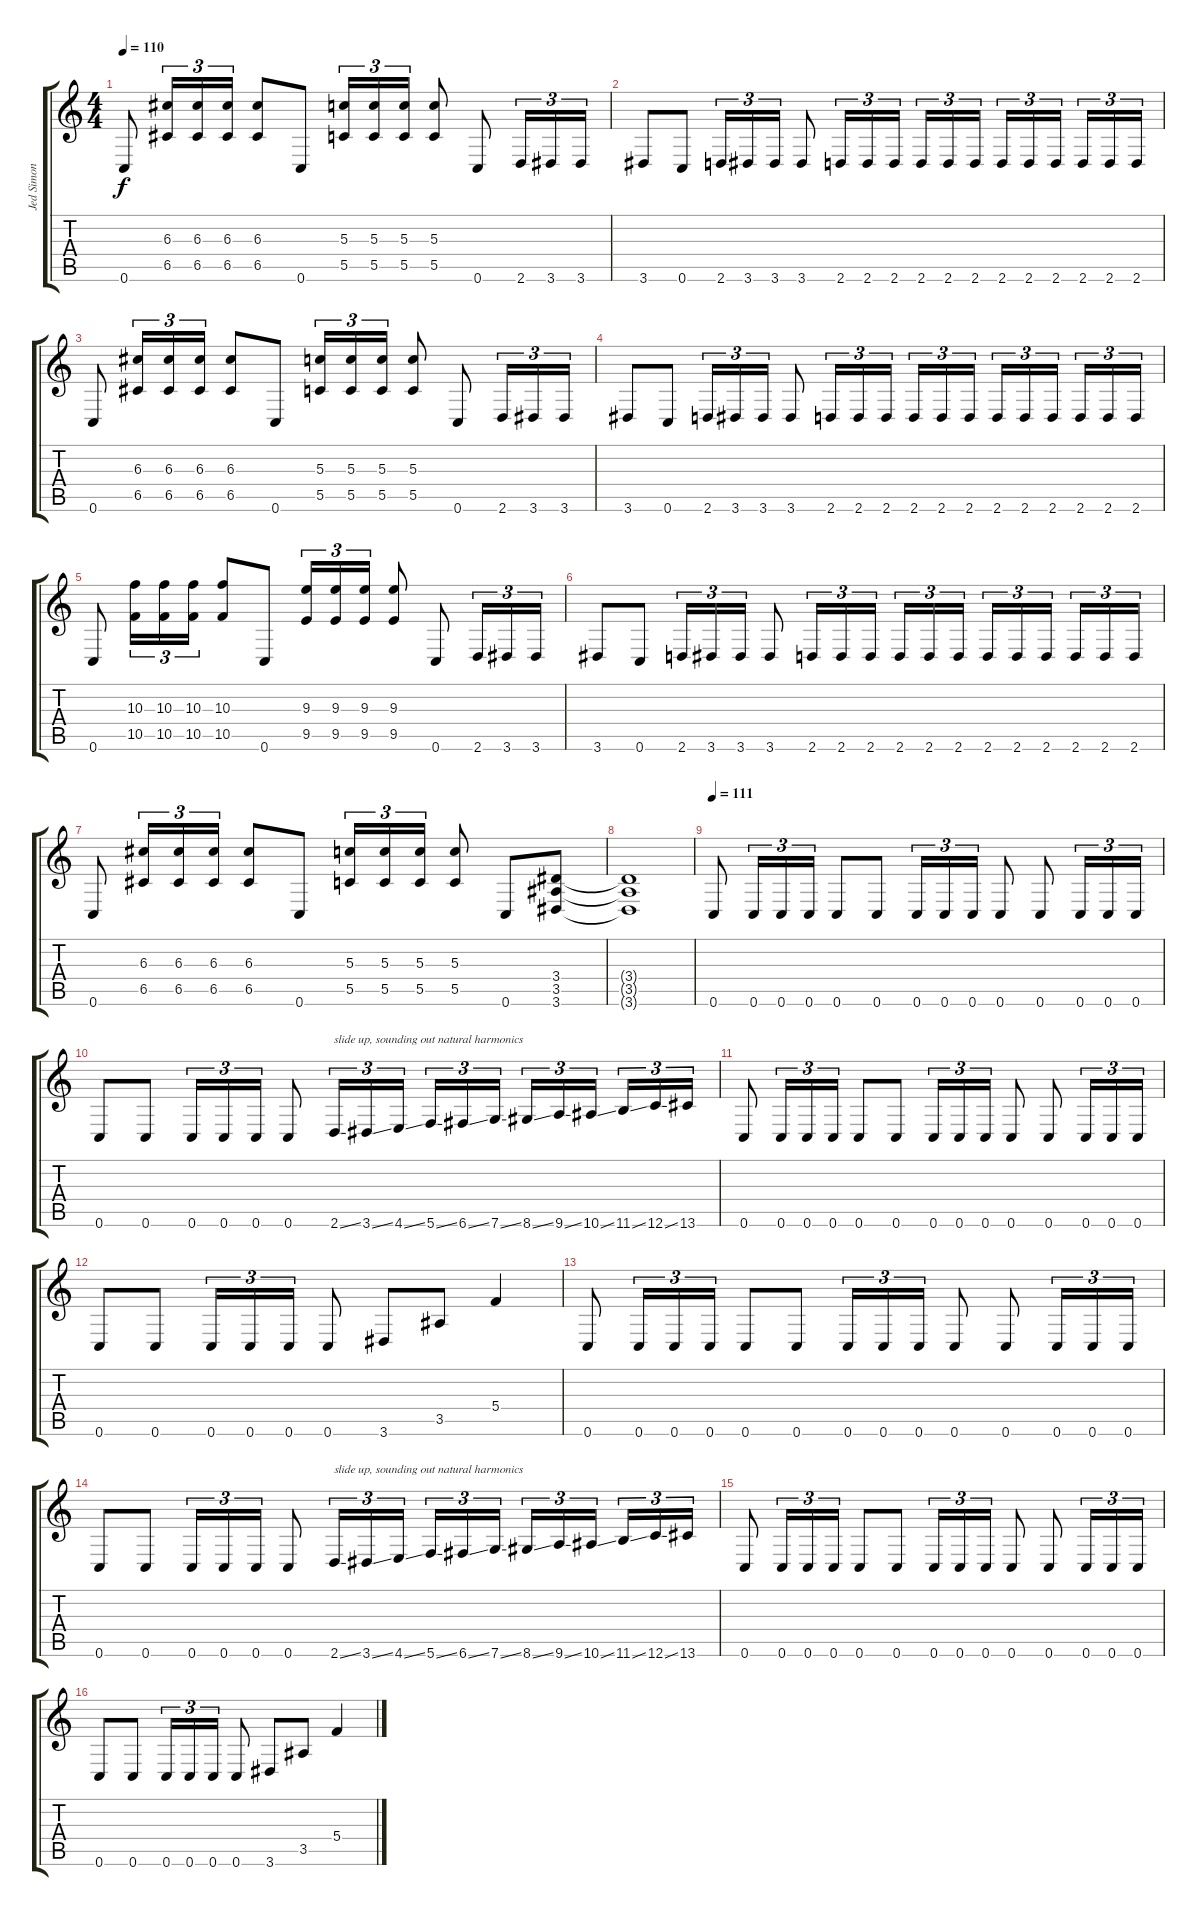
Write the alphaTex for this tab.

\track ("Jed Simon" "Jed Simon") {instrument distortionguitar}
\staff {score tabs}
\tuning (E4 C4 G3 C3 G2 C2) {hide}
\ts (4 4)
\tempo 110
\clef g2
\ks c
0.6.8{dy f} (6.3 6.5).16{tu (3 2)} (6.3 6.5).16{tu (3 2)} (6.3 6.5).16{tu (3 2)} (6.3 6.5).8 0.6.8 (5.3 5.5).16{tu (3 2)} (5.3 5.5).16{tu (3 2)} (5.3 5.5).16{tu (3 2)} (5.3 5.5).8 0.6.8 2.6.16{tu (3 2)} 3.6.16{tu (3 2)} 3.6.16{tu (3 2)} |
3.6.8 0.6.8 2.6.16{tu (3 2)} 3.6.16{tu (3 2)} 3.6.16{tu (3 2)} 3.6.8 2.6.16{tu (3 2)} 2.6.16{tu (3 2)} 2.6.16{tu (3 2)} 2.6.16{tu (3 2)} 2.6.16{tu (3 2)} 2.6.16{tu (3 2)} 2.6.16{tu (3 2)} 2.6.16{tu (3 2)} 2.6.16{tu (3 2)} 2.6.16{tu (3 2)} 2.6.16{tu (3 2)} 2.6.16{tu (3 2)} |
0.6.8 (6.3 6.5).16{tu (3 2)} (6.3 6.5).16{tu (3 2)} (6.3 6.5).16{tu (3 2)} (6.3 6.5).8 0.6.8 (5.3 5.5).16{tu (3 2)} (5.3 5.5).16{tu (3 2)} (5.3 5.5).16{tu (3 2)} (5.3 5.5).8 0.6.8 2.6.16{tu (3 2)} 3.6.16{tu (3 2)} 3.6.16{tu (3 2)} |
3.6.8 0.6.8 2.6.16{tu (3 2)} 3.6.16{tu (3 2)} 3.6.16{tu (3 2)} 3.6.8 2.6.16{tu (3 2)} 2.6.16{tu (3 2)} 2.6.16{tu (3 2)} 2.6.16{tu (3 2)} 2.6.16{tu (3 2)} 2.6.16{tu (3 2)} 2.6.16{tu (3 2)} 2.6.16{tu (3 2)} 2.6.16{tu (3 2)} 2.6.16{tu (3 2)} 2.6.16{tu (3 2)} 2.6.16{tu (3 2)} |
0.6.8 (10.3 10.5).16{tu (3 2)} (10.3 10.5).16{tu (3 2)} (10.3 10.5).16{tu (3 2)} (10.3 10.5).8 0.6.8 (9.3 9.5).16{tu (3 2)} (9.3 9.5).16{tu (3 2)} (9.3 9.5).16{tu (3 2)} (9.3 9.5).8 0.6.8 2.6.16{tu (3 2)} 3.6.16{tu (3 2)} 3.6.16{tu (3 2)} |
3.6.8 0.6.8 2.6.16{tu (3 2)} 3.6.16{tu (3 2)} 3.6.16{tu (3 2)} 3.6.8 2.6.16{tu (3 2)} 2.6.16{tu (3 2)} 2.6.16{tu (3 2)} 2.6.16{tu (3 2)} 2.6.16{tu (3 2)} 2.6.16{tu (3 2)} 2.6.16{tu (3 2)} 2.6.16{tu (3 2)} 2.6.16{tu (3 2)} 2.6.16{tu (3 2)} 2.6.16{tu (3 2)} 2.6.16{tu (3 2)} |
0.6.8 (6.3 6.5).16{tu (3 2)} (6.3 6.5).16{tu (3 2)} (6.3 6.5).16{tu (3 2)} (6.3 6.5).8 0.6.8 (5.3 5.5).16{tu (3 2)} (5.3 5.5).16{tu (3 2)} (5.3 5.5).16{tu (3 2)} (5.3 5.5).8 0.6.8 (3.4 3.5 3.6).8 |
(3.4{t} 3.5{t} 3.6{t}).1 |
\tempo 111
0.6.8 0.6.16{tu (3 2)} 0.6.16{tu (3 2)} 0.6.16{tu (3 2)} 0.6.8 0.6.8 0.6.16{tu (3 2)} 0.6.16{tu (3 2)} 0.6.16{tu (3 2)} 0.6.8 0.6.8 0.6.16{tu (3 2)} 0.6.16{tu (3 2)} 0.6.16{tu (3 2)} |
0.6.8 0.6.8 0.6.16{tu (3 2)} 0.6.16{tu (3 2)} 0.6.16{tu (3 2)} 0.6.8 2.6{ss}.16{tu (3 2) txt "slide up, sounding out natural harmonics"} 3.6{ss}.16{tu (3 2)} 4.6{ss}.16{tu (3 2)} 5.6{ss}.16{tu (3 2)} 6.6{ss}.16{tu (3 2)} 7.6{ss}.16{tu (3 2)} 8.6{ss}.16{tu (3 2)} 9.6{ss}.16{tu (3 2)} 10.6{ss}.16{tu (3 2)} 11.6{ss}.16{tu (3 2)} 12.6{ss}.16{tu (3 2)} 13.6.16{tu (3 2)} |
0.6.8 0.6.16{tu (3 2)} 0.6.16{tu (3 2)} 0.6.16{tu (3 2)} 0.6.8 0.6.8 0.6.16{tu (3 2)} 0.6.16{tu (3 2)} 0.6.16{tu (3 2)} 0.6.8 0.6.8 0.6.16{tu (3 2)} 0.6.16{tu (3 2)} 0.6.16{tu (3 2)} |
0.6.8 0.6.8 0.6.16{tu (3 2)} 0.6.16{tu (3 2)} 0.6.16{tu (3 2)} 0.6.8 3.6.8 3.5.8 5.4.4 |
0.6.8 0.6.16{tu (3 2)} 0.6.16{tu (3 2)} 0.6.16{tu (3 2)} 0.6.8 0.6.8 0.6.16{tu (3 2)} 0.6.16{tu (3 2)} 0.6.16{tu (3 2)} 0.6.8 0.6.8 0.6.16{tu (3 2)} 0.6.16{tu (3 2)} 0.6.16{tu (3 2)} |
0.6.8 0.6.8 0.6.16{tu (3 2)} 0.6.16{tu (3 2)} 0.6.16{tu (3 2)} 0.6.8 2.6{ss}.16{tu (3 2) txt "slide up, sounding out natural harmonics"} 3.6{ss}.16{tu (3 2)} 4.6{ss}.16{tu (3 2)} 5.6{ss}.16{tu (3 2)} 6.6{ss}.16{tu (3 2)} 7.6{ss}.16{tu (3 2)} 8.6{ss}.16{tu (3 2)} 9.6{ss}.16{tu (3 2)} 10.6{ss}.16{tu (3 2)} 11.6{ss}.16{tu (3 2)} 12.6{ss}.16{tu (3 2)} 13.6.16{tu (3 2)} |
0.6.8 0.6.16{tu (3 2)} 0.6.16{tu (3 2)} 0.6.16{tu (3 2)} 0.6.8 0.6.8 0.6.16{tu (3 2)} 0.6.16{tu (3 2)} 0.6.16{tu (3 2)} 0.6.8 0.6.8 0.6.16{tu (3 2)} 0.6.16{tu (3 2)} 0.6.16{tu (3 2)} |
0.6.8 0.6.8 0.6.16{tu (3 2)} 0.6.16{tu (3 2)} 0.6.16{tu (3 2)} 0.6.8 3.6.8 3.5.8 5.4.4
